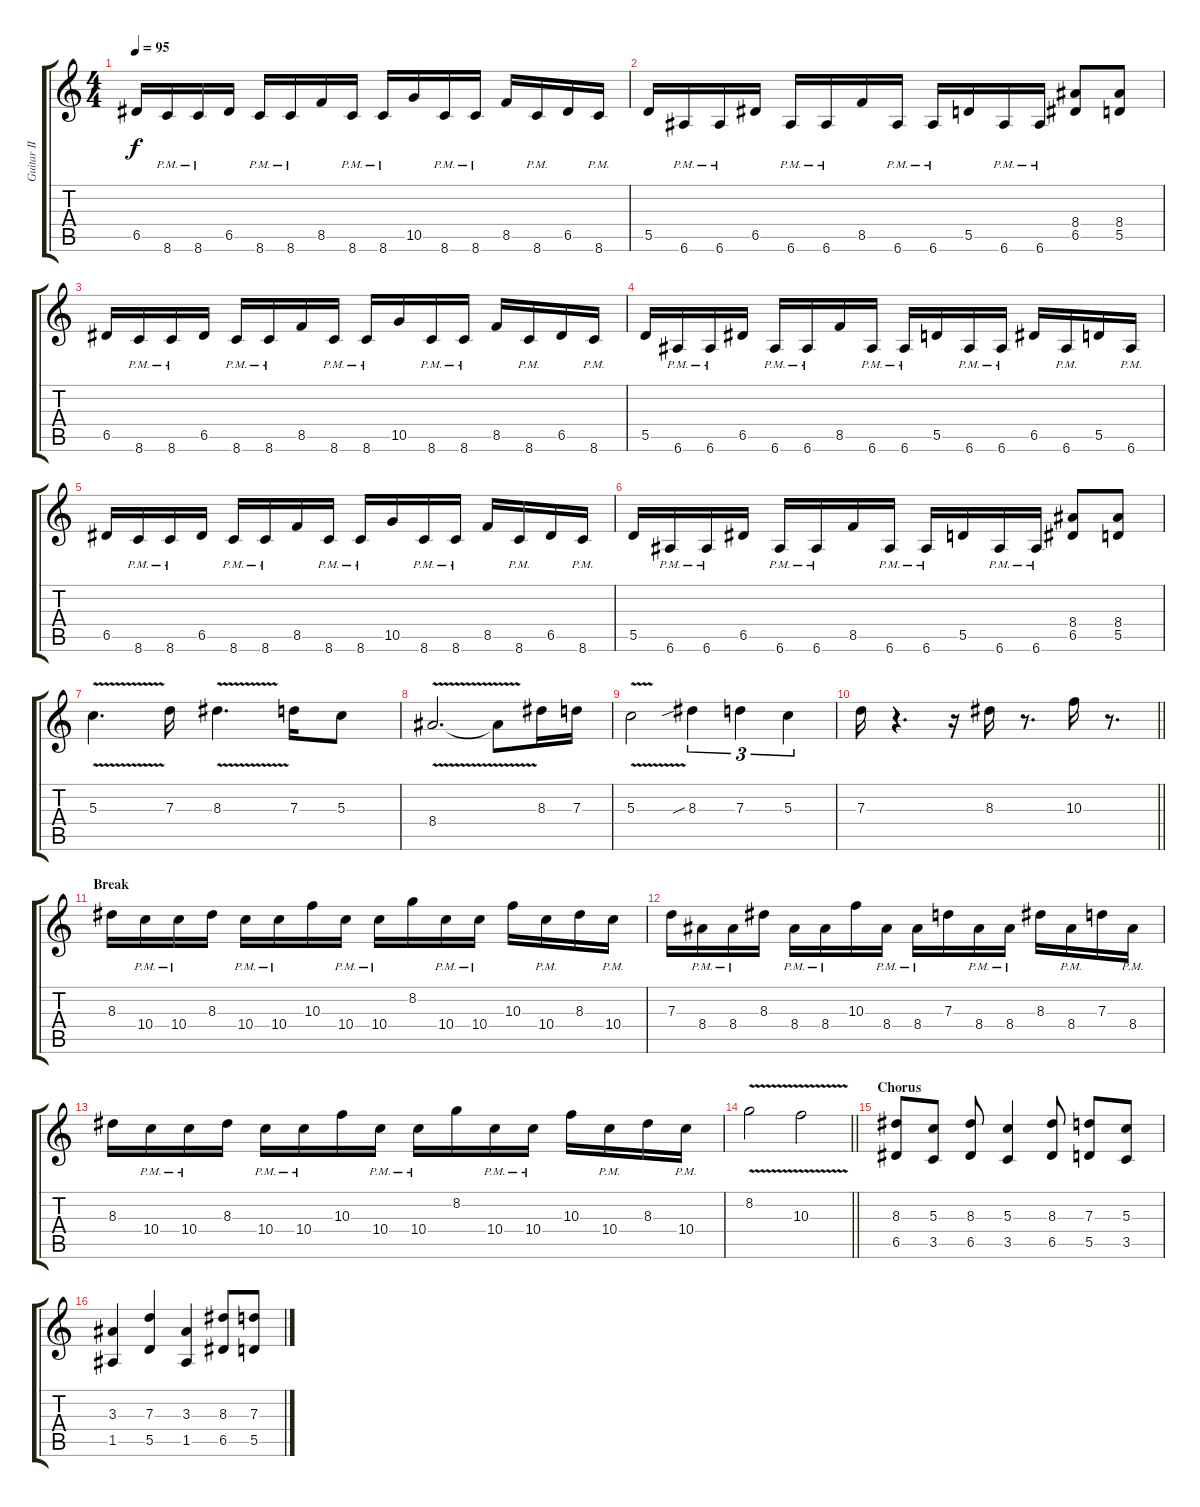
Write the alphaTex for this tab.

\track ("Guitar II" "Guitar II") {instrument overdrivenguitar}
\staff {score tabs}
\tuning (E4 B3 G3 D3 A2 E2) {hide}
\ts (4 4)
\tempo 95
\clef g2
\ks c
6.5.16{dy f} 8.6{pm}.16 8.6{pm}.16 6.5.16 8.6{pm}.16 8.6{pm}.16 8.5.16 8.6{pm}.16 8.6{pm}.16 10.5.16 8.6{pm}.16 8.6{pm}.16 8.5.16 8.6{pm}.16 6.5.16 8.6{pm}.16 |
5.5.16 6.6{pm}.16 6.6{pm}.16 6.5.16 6.6{pm}.16 6.6{pm}.16 8.5.16 6.6{pm}.16 6.6{pm}.16 5.5.16 6.6{pm}.16 6.6{pm}.16 (8.4 6.5).8 (8.4 5.5).8 |
6.5.16 8.6{pm}.16 8.6{pm}.16 6.5.16 8.6{pm}.16 8.6{pm}.16 8.5.16 8.6{pm}.16 8.6{pm}.16 10.5.16 8.6{pm}.16 8.6{pm}.16 8.5.16 8.6{pm}.16 6.5.16 8.6{pm}.16 |
5.5.16 6.6{pm}.16 6.6{pm}.16 6.5.16 6.6{pm}.16 6.6{pm}.16 8.5.16 6.6{pm}.16 6.6{pm}.16 5.5.16 6.6{pm}.16 6.6{pm}.16 6.5.16 6.6{pm}.16 5.5.16 6.6{pm}.16 |
6.5.16 8.6{pm}.16 8.6{pm}.16 6.5.16 8.6{pm}.16 8.6{pm}.16 8.5.16 8.6{pm}.16 8.6{pm}.16 10.5.16 8.6{pm}.16 8.6{pm}.16 8.5.16 8.6{pm}.16 6.5.16 8.6{pm}.16 |
5.5.16 6.6{pm}.16 6.6{pm}.16 6.5.16 6.6{pm}.16 6.6{pm}.16 8.5.16 6.6{pm}.16 6.6{pm}.16 5.5.16 6.6{pm}.16 6.6{pm}.16 (8.4 6.5).8 (8.4 5.5).8 |
5.3{v}.4{d} 7.3.16 8.3{v}.4{d} 7.3.16 5.3.8 |
8.4{v}.2{d} 8.4{t}.8 8.3.16 7.3.16 |
5.3{v}.2 8.3{sib}.4{tu (3 2)} 7.3.4{tu (3 2)} 5.3.4{tu (3 2)} |
\barLineRight lightlight
7.3.16 r.4{d} r.16 8.3.16 r.8{d} 10.3.16 r.8{d} |
\section ("" "Break")
8.3.16 10.4{pm}.16 10.4{pm}.16 8.3.16 10.4{pm}.16 10.4{pm}.16 10.3.16 10.4{pm}.16 10.4{pm}.16 8.2.16 10.4{pm}.16 10.4{pm}.16 10.3.16 10.4{pm}.16 8.3.16 10.4{pm}.16 |
7.3.16 8.4{pm}.16 8.4{pm}.16 8.3.16 8.4{pm}.16 8.4{pm}.16 10.3.16 8.4{pm}.16 8.4{pm}.16 7.3.16 8.4{pm}.16 8.4{pm}.16 8.3.16 8.4{pm}.16 7.3.16 8.4{pm}.16 |
8.3.16 10.4{pm}.16 10.4{pm}.16 8.3.16 10.4{pm}.16 10.4{pm}.16 10.3.16 10.4{pm}.16 10.4{pm}.16 8.2.16 10.4{pm}.16 10.4{pm}.16 10.3.16 10.4{pm}.16 8.3.16 10.4{pm}.16 |
\barLineRight lightlight
8.2{v}.2 10.3{v}.2 |
\section ("" "Chorus")
(8.3 6.5).8 (5.3 3.5).8 (8.3 6.5).8 (5.3 3.5).4 (8.3 6.5).8 (7.3 5.5).8 (5.3 3.5).8 |
(3.3 1.5).4 (7.3 5.5).4 (3.3 1.5).4 (8.3 6.5).8 (7.3 5.5).8
